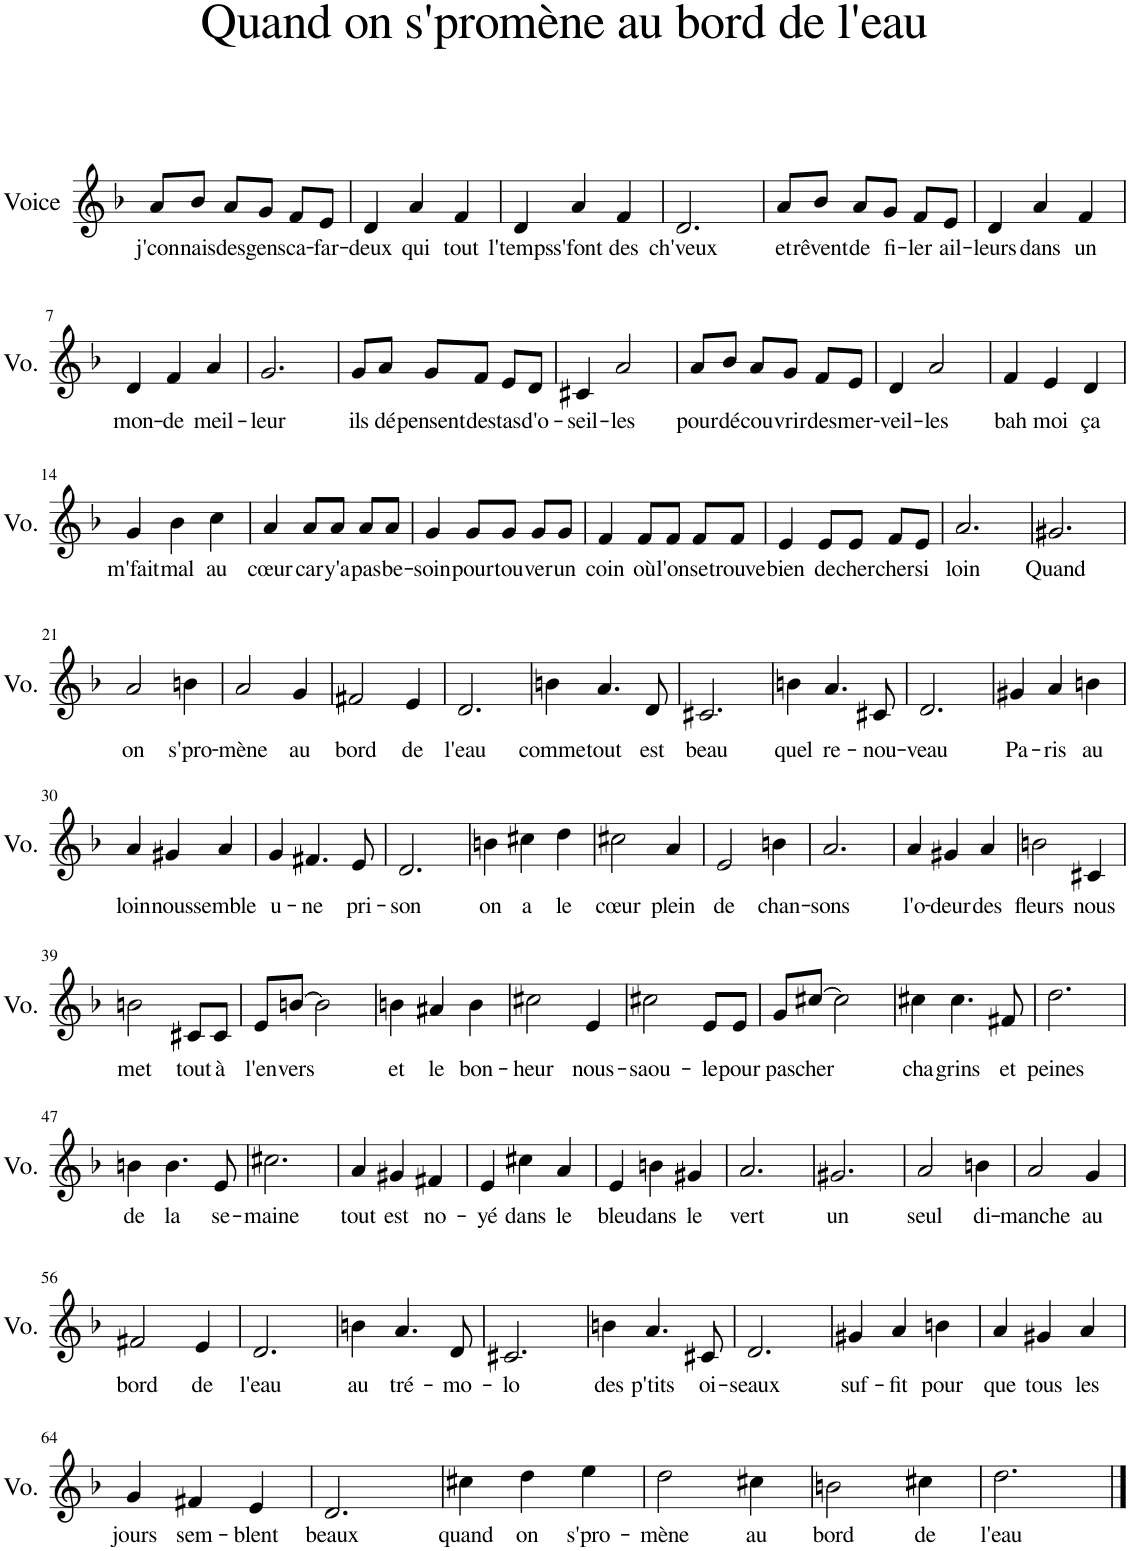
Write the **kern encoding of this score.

**kern	**text
*part1	*part1
*staff1	*staff1
*I"Voice	*
*I'Vo.	*
*clefG2	*
*k[b-]	*
=1	=1
!	!LO:LY:b
8a/L	j'con-
!	!LO:LY:b
8b-/J	nais
!	!LO:LY:b
8a/L	des
!	!LO:LY:b
8g/J	gens
!	!LO:LY:b
8f/L	ca-
!	!LO:LY:b
8e/J	far-
=2	=2
!	!LO:LY:b
4d/	deux
!	!LO:LY:b
4a/	qui
!	!LO:LY:b
4f/	tout
=3	=3
!	!LO:LY:b
4d/	l'temps
!	!LO:LY:b
4a/	s'font
!	!LO:LY:b
4f/	des
=4	=4
!	!LO:LY:b
2.d/	ch'veux
=5	=5
!	!LO:LY:b
8a/L	et
!	!LO:LY:b
8b-/J	rêvent
!	!LO:LY:b
8a/L	de
!	!LO:LY:b
8g/J	fi-
!	!LO:LY:b
8f/L	ler
!	!LO:LY:b
8e/J	ail-
=6	=6
!	!LO:LY:b
4d/	leurs
!	!LO:LY:b
4a/	dans
!	!LO:LY:b
4f/	un
!!LO:LB:g=z
=7	=7
!	!LO:LY:b
4d/	mon-
!	!LO:LY:b
4f/	de
!	!LO:LY:b
4a/	meil-
=8	=8
!	!LO:LY:b
2.g/	leur
=9	=9
!	!LO:LY:b
8g/L	ils
!	!LO:LY:b
8a/J	dé-
!	!LO:LY:b
8g/L	pensent
!	!LO:LY:b
8f/J	des
!	!LO:LY:b
8e/L	tas
!	!LO:LY:b
8d/J	d'o-
=10	=10
!	!LO:LY:b
4c#X/	seil-
!	!LO:LY:b
2a/	les
=11	=11
!	!LO:LY:b
8a/L	pour
!	!LO:LY:b
8b-/J	dé-
!	!LO:LY:b
8a/L	cou-
!	!LO:LY:b
8g/J	vrir
!	!LO:LY:b
8f/L	des
!	!LO:LY:b
8e/J	mer-
=12	=12
!	!LO:LY:b
4d/	veil-
!	!LO:LY:b
2a/	les
=13	=13
!	!LO:LY:b
4f/	bah
!	!LO:LY:b
4e/	moi
!	!LO:LY:b
4d/	ça
!!LO:LB:g=z
=14	=14
!	!LO:LY:b
4g/	m'fait
!	!LO:LY:b
4b-\	mal
!	!LO:LY:b
4cc\	au
=15	=15
!	!LO:LY:b
4a/	cœur
!	!LO:LY:b
8a/L	car
!	!LO:LY:b
8a/J	y'a
!	!LO:LY:b
8a/L	pas
!	!LO:LY:b
8a/J	be-
=16	=16
!	!LO:LY:b
4g/	soin
!	!LO:LY:b
8g/L	pour
!	!LO:LY:b
8g/J	tou-
!	!LO:LY:b
8g/L	ver
!	!LO:LY:b
8g/J	un
=17	=17
!	!LO:LY:b
4f/	coin
!	!LO:LY:b
8f/L	où
!	!LO:LY:b
8f/J	l'on
!	!LO:LY:b
8f/L	se
!	!LO:LY:b
8f/J	trouve
=18	=18
!	!LO:LY:b
4e/	bien
!	!LO:LY:b
8e/L	de
!	!LO:LY:b
8e/J	cher-
!	!LO:LY:b
8f/L	cher
!	!LO:LY:b
8e/J	si
=19	=19
!	!LO:LY:b
2.a/	loin
=20	=20
!	!LO:LY:b
2.g#X/	Quand
!!LO:LB:g=z
=21	=21
!	!LO:LY:b
2a/	on
!	!LO:LY:b
4bn\	s'pro-
=22	=22
!	!LO:LY:b
2a/	mène
!	!LO:LY:b
4g/	au
=23	=23
!	!LO:LY:b
2f#X/	bord
!	!LO:LY:b
4e/	de
=24	=24
!	!LO:LY:b
2.d/	l'eau
=25	=25
!	!LO:LY:b
4bn\	-comme
!	!LO:LY:b
4.a/	tout
!	!LO:LY:b
8d/	est
=26	=26
!	!LO:LY:b
2.c#X/	beau
=27	=27
!	!LO:LY:b
4bn\	quel
!	!LO:LY:b
4.a/	re-
!	!LO:LY:b
8c#X/	nou-
=28	=28
!	!LO:LY:b
2.d/	veau
=29	=29
!	!LO:LY:b
4g#X/	Pa-
!	!LO:LY:b
4a/	-ris
!	!LO:LY:b
4bn\	au
!!LO:LB:g=z
=30	=30
!	!LO:LY:b
4a/	loin
!	!LO:LY:b
4g#X/	nous
!	!LO:LY:b
4a/	semble
=31	=31
!	!LO:LY:b
4g/	u-
!	!LO:LY:b
4.f#X/	-ne
!	!LO:LY:b
8e/	pri-
=32	=32
!	!LO:LY:b
2.d/	son
=33	=33
!	!LO:LY:b
4bn\	on
!	!LO:LY:b
4cc#X\	a
!	!LO:LY:b
4dd\	le
=34	=34
!	!LO:LY:b
2cc#X\	cœur
!	!LO:LY:b
4a/	plein
=35	=35
!	!LO:LY:b
2e/	de
!	!LO:LY:b
4bn\	chan-
=36	=36
!	!LO:LY:b
2.a/	sons
=37	=37
!	!LO:LY:b
4a/	l'o-
!	!LO:LY:b
4g#X/	deur
!	!LO:LY:b
4a/	des
=38	=38
!	!LO:LY:b
2bn\	fleurs
!	!LO:LY:b
4c#X/	nous
!!LO:LB:g=z
=39	=39
!	!LO:LY:b
2bn\	met
!	!LO:LY:b
8c#X/L	tout
!	!LO:LY:b
8c#/J	à
=40	=40
!	!LO:LY:b
8e/L	l'en-
!	!LO:LY:b
[8bn/J	vers
2b\]	.
=41	=41
!	!LO:LY:b
4bn\	et
!	!LO:LY:b
4a#X/	le
!	!LO:LY:b
4b\	bon-
=42	=42
!	!LO:LY:b
2cc#X\	heur
!	!LO:LY:b
4e/	nous-
=43	=43
!	!LO:LY:b
2cc#X\	saou-
!	!LO:LY:b
8e/L	le
!	!LO:LY:b
8e/J	pour
=44	=44
!	!LO:LY:b
8g/L	pas
!	!LO:LY:b
[8cc#X/J	cher
2cc#\]	.
=45	=45
!	!LO:LY:b
4cc#X\	cha-
!	!LO:LY:b
4.cc#\	grins
!	!LO:LY:b
8f#X/	et
=46	=46
!	!LO:LY:b
2.dd\	peines
!!LO:LB:g=z
=47	=47
!	!LO:LY:b
4bn\	de
!	!LO:LY:b
4.b\	la
!	!LO:LY:b
8e/	se-
=48	=48
!	!LO:LY:b
2.cc#X\	maine
=49	=49
!	!LO:LY:b
4a/	tout
!	!LO:LY:b
4g#X/	est
!	!LO:LY:b
4f#X/	no-
=50	=50
!	!LO:LY:b
4e/	yé
!	!LO:LY:b
4cc#X\	dans
!	!LO:LY:b
4a/	le
=51	=51
!	!LO:LY:b
4e/	bleu
!	!LO:LY:b
4bn\	dans
!	!LO:LY:b
4g#X/	le
=52	=52
!	!LO:LY:b
2.a/	vert
=53	=53
!	!LO:LY:b
2.g#X/	un
=54	=54
!	!LO:LY:b
2a/	seul
!	!LO:LY:b
4bn\	di-
=55	=55
!	!LO:LY:b
2a/	manche
!	!LO:LY:b
4g/	au
!!LO:LB:g=z
=56	=56
!	!LO:LY:b
2f#X/	bord
!	!LO:LY:b
4e/	de
=57	=57
!	!LO:LY:b
2.d/	l'eau
=58	=58
!	!LO:LY:b
4bn\	au
!	!LO:LY:b
4.a/	tré-
!	!LO:LY:b
8d/	mo-
=59	=59
!	!LO:LY:b
2.c#X/	lo
=60	=60
!	!LO:LY:b
4bn\	des
!	!LO:LY:b
4.a/	p'tits
!	!LO:LY:b
8c#X/	oi-
=61	=61
!	!LO:LY:b
2.d/	seaux
=62	=62
!	!LO:LY:b
4g#X/	suf-
!	!LO:LY:b
4a/	fit
!	!LO:LY:b
4bn\	pour
=63	=63
!	!LO:LY:b
4a/	que
!	!LO:LY:b
4g#X/	tous
!	!LO:LY:b
4a/	les
!!LO:LB:g=z
=64	=64
!	!LO:LY:b
4g/	jours
!	!LO:LY:b
4f#X/	sem-
!	!LO:LY:b
4e/	blent
=65	=65
!	!LO:LY:b
2.d/	beaux
=66	=66
!	!LO:LY:b
4cc#X\	quand
!	!LO:LY:b
4dd\	on
!	!LO:LY:b
4ee\	s'pro-
=67	=67
!	!LO:LY:b
2dd\	mène
!	!LO:LY:b
4cc#X\	au
=68	=68
!	!LO:LY:b
2bn\	bord
!	!LO:LY:b
4cc#X\	de
=69	=69
!	!LO:LY:b
2.dd\	l'eau
==	==
*-	*-
